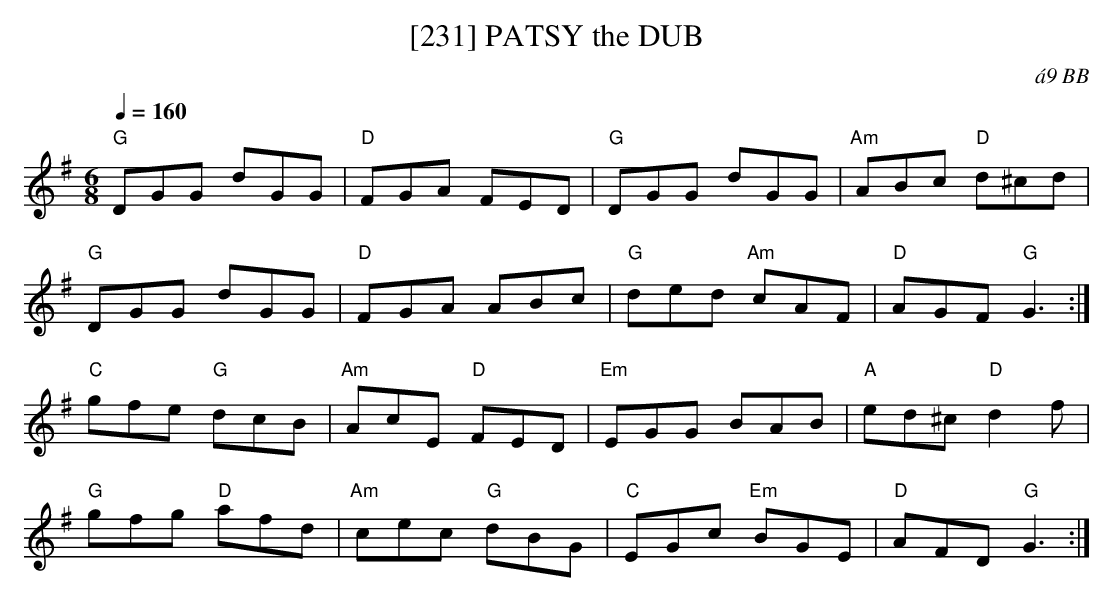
X:1
T:[231] PATSY the DUB
C:\'a9 BB
Q:1/4=160
L:1/8
M:6/8
K:G
"G"DGG dGG|"D"FGA FED|"G"DGG dGG|"Am"ABc "D"d^cd|
"G"DGG dGG|"D"FGA ABc|"G"ded "Am"cAF|"D"AGF "G"G3 :|
"C"gfe "G"dcB|"Am"AcE "D"FED|"Em"EGG BAB|"A"ed^c "D"d2 f|
"G"gfg "D"afd|"Am"cec "G"dBG|"C"EGc "Em"BGE|"D"AFD "G"G3 :|
